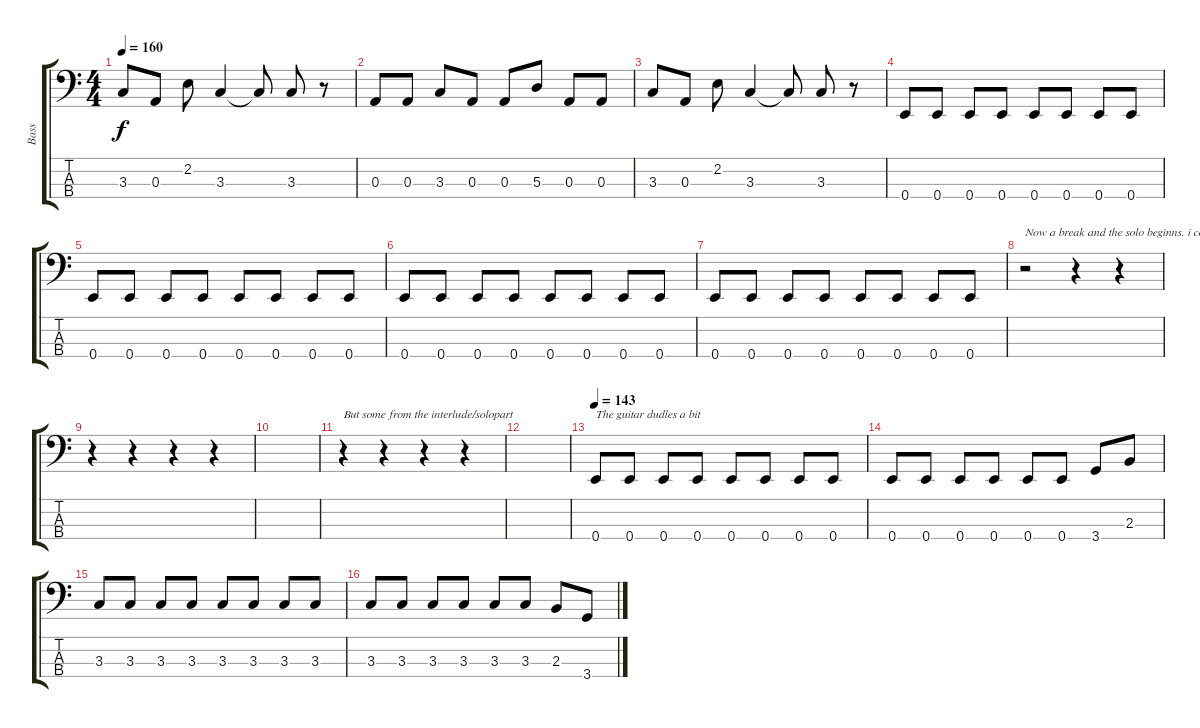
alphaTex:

\track ("Bass" "Bass") {instrument electricbassfinger}
\staff {score tabs}
\tuning (G2 D2 A1 E1) {hide}
\ts (4 4)
\tempo 160
\clef f4
\ks c
3.3.8{dy f} 0.3.8 2.2.8 3.3.4 3.3{t}.8 3.3.8 r.8 |
0.3.8 0.3.8 3.3.8 0.3.8 0.3.8 5.3.8 0.3.8 0.3.8 |
3.3.8 0.3.8 2.2.8 3.3.4 3.3{t}.8 3.3.8 r.8 |
0.4.8 0.4.8 0.4.8 0.4.8 0.4.8 0.4.8 0.4.8 0.4.8 |
0.4.8 0.4.8 0.4.8 0.4.8 0.4.8 0.4.8 0.4.8 0.4.8 |
0.4.8 0.4.8 0.4.8 0.4.8 0.4.8 0.4.8 0.4.8 0.4.8 |
0.4.8 0.4.8 0.4.8 0.4.8 0.4.8 0.4.8 0.4.8 0.4.8 |
r.2{txt "Now a break and the solo beginns. i could not"} r.4 r.4 |
r.4 r.4 r.4 r.4 |
|
r.4{txt "But some from the interlude/solopart"} r.4 r.4 r.4 |
|
\tempo 143
0.4.8{txt "The guitar dudles a bit"} 0.4.8 0.4.8 0.4.8 0.4.8 0.4.8 0.4.8 0.4.8 |
0.4.8 0.4.8 0.4.8 0.4.8 0.4.8 0.4.8 3.4.8 2.3.8 |
3.3.8 3.3.8 3.3.8 3.3.8 3.3.8 3.3.8 3.3.8 3.3.8 |
3.3.8 3.3.8 3.3.8 3.3.8 3.3.8 3.3.8 2.3.8 3.4.8
